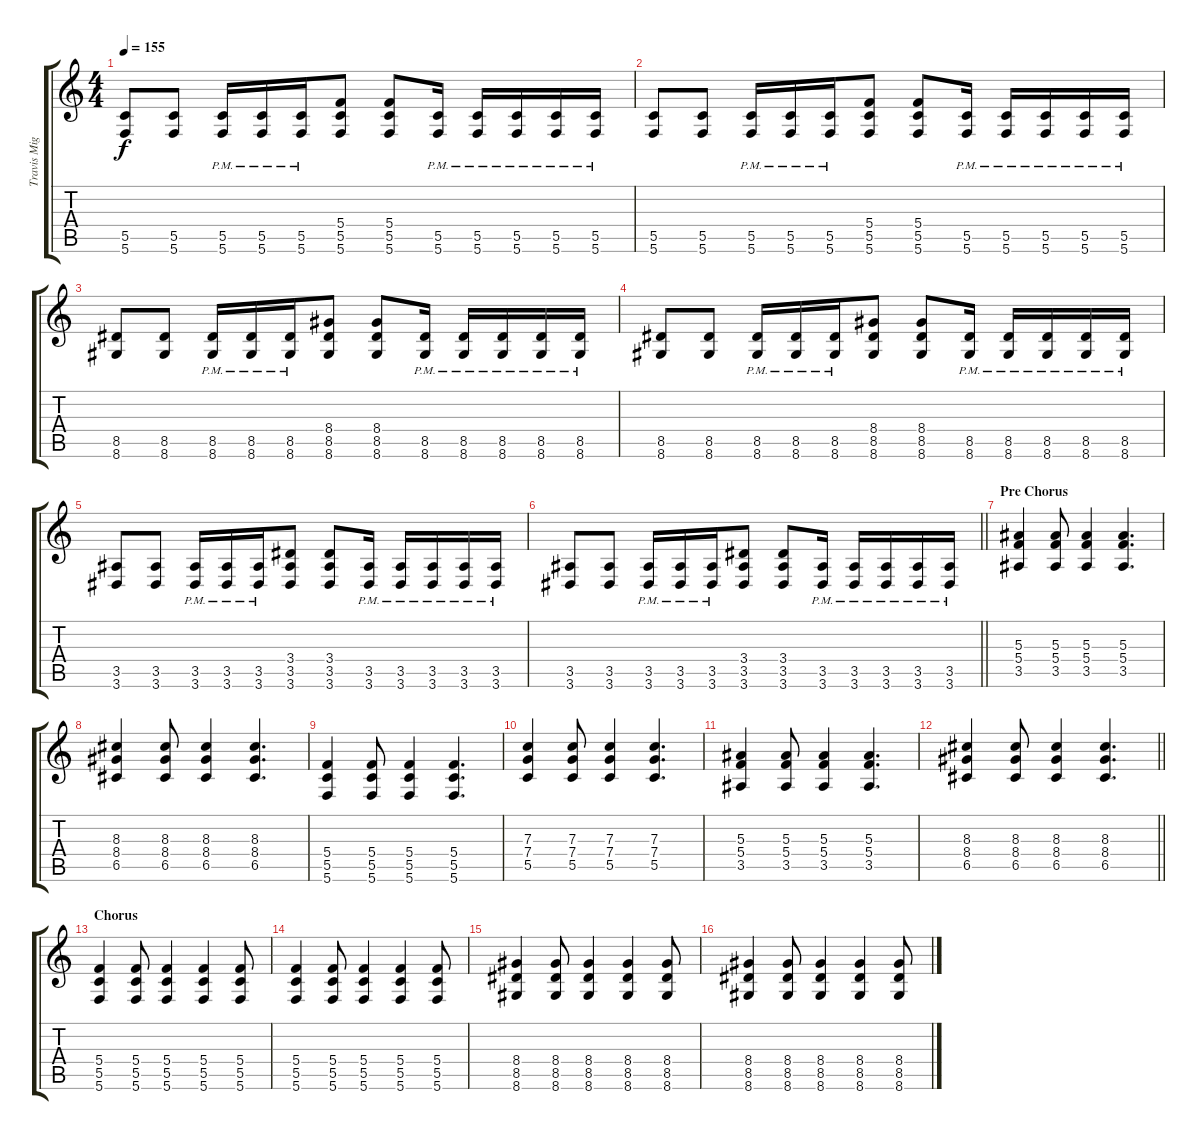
\track ("Travis Miguel" "Travis Mig") {instrument distortionguitar}
\staff {score tabs}
\tuning (D4 A3 F3 C3 G2 C2) {hide}
\ts (4 4)
\tempo 155
\clef g2
\ks c
(5.5 5.6).8{dy f} (5.5 5.6).8 (5.5{pm} 5.6{pm}).16 (5.5{pm} 5.6{pm}).16 (5.5{pm} 5.6{pm}).16 (5.4 5.5 5.6).8 (5.4 5.5 5.6).8 (5.5 5.6{pm}).16 (5.5{pm} 5.6{pm}).16 (5.5{pm} 5.6{pm}).16 (5.5{pm} 5.6{pm}).16 (5.5 5.6{pm}).16 |
(5.5 5.6).8 (5.5 5.6).8 (5.5{pm} 5.6{pm}).16 (5.5{pm} 5.6{pm}).16 (5.5{pm} 5.6{pm}).16 (5.4 5.5 5.6).8 (5.4 5.5 5.6).8 (5.5 5.6{pm}).16 (5.5{pm} 5.6{pm}).16 (5.5{pm} 5.6{pm}).16 (5.5{pm} 5.6{pm}).16 (5.5 5.6{pm}).16 |
(8.5 8.6).8 (8.5 8.6).8 (8.5{pm} 8.6{pm}).16 (8.5{pm} 8.6{pm}).16 (8.5{pm} 8.6{pm}).16 (8.4 8.5 8.6).8 (8.4 8.5 8.6).8 (8.5 8.6{pm}).16 (8.5{pm} 8.6{pm}).16 (8.5{pm} 8.6{pm}).16 (8.5{pm} 8.6{pm}).16 (8.5 8.6{pm}).16 |
(8.5 8.6).8 (8.5 8.6).8 (8.5{pm} 8.6{pm}).16 (8.5{pm} 8.6{pm}).16 (8.5{pm} 8.6{pm}).16 (8.4 8.5 8.6).8 (8.4 8.5 8.6).8 (8.5 8.6{pm}).16 (8.5{pm} 8.6{pm}).16 (8.5{pm} 8.6{pm}).16 (8.5{pm} 8.6{pm}).16 (8.5 8.6{pm}).16 |
(3.5 3.6).8 (3.5 3.6).8 (3.5{pm} 3.6{pm}).16 (3.5{pm} 3.6{pm}).16 (3.5{pm} 3.6{pm}).16 (3.4 3.5 3.6).8 (3.4 3.5 3.6).8 (3.5 3.6{pm}).16 (3.5{pm} 3.6{pm}).16 (3.5{pm} 3.6{pm}).16 (3.5{pm} 3.6{pm}).16 (3.5 3.6{pm}).16 |
\barLineRight lightlight
(3.5 3.6).8 (3.5 3.6).8 (3.5{pm} 3.6{pm}).16 (3.5{pm} 3.6{pm}).16 (3.5{pm} 3.6{pm}).16 (3.4 3.5 3.6).8 (3.4 3.5 3.6).8 (3.5 3.6{pm}).16 (3.5{pm} 3.6{pm}).16 (3.5{pm} 3.6{pm}).16 (3.5{pm} 3.6{pm}).16 (3.5 3.6{pm}).16 |
\section ("" "Pre Chorus")
(5.3 5.4 3.5).4 (5.3 5.4 3.5).8 (5.3 5.4 3.5).4 (5.3 5.4 3.5).4{d} |
(8.3 8.4 6.5).4 (8.3 8.4 6.5).8 (8.3 8.4 6.5).4 (8.3 8.4 6.5).4{d} |
(5.4 5.5 5.6).4 (5.4 5.5 5.6).8 (5.4 5.5 5.6).4 (5.4 5.5 5.6).4{d} |
(7.3 7.4 5.5).4 (7.3 7.4 5.5).8 (7.3 7.4 5.5).4 (7.3 7.4 5.5).4{d} |
(5.3 5.4 3.5).4 (5.3 5.4 3.5).8 (5.3 5.4 3.5).4 (5.3 5.4 3.5).4{d} |
\barLineRight lightlight
(8.3 8.4 6.5).4 (8.3 8.4 6.5).8 (8.3 8.4 6.5).4 (8.3 8.4 6.5).4{d} |
\section ("" "Chorus")
(5.4 5.5 5.6).4 (5.4 5.5 5.6).8 (5.4 5.5 5.6).4 (5.4 5.5 5.6).4 (5.4 5.5 5.6).8 |
(5.4 5.5 5.6).4 (5.4 5.5 5.6).8 (5.4 5.5 5.6).4 (5.4 5.5 5.6).4 (5.4 5.5 5.6).8 |
(8.4 8.5 8.6).4 (8.4 8.5 8.6).8 (8.4 8.5 8.6).4 (8.4 8.5 8.6).4 (8.4 8.5 8.6).8 |
(8.4 8.5 8.6).4 (8.4 8.5 8.6).8 (8.4 8.5 8.6).4 (8.4 8.5 8.6).4 (8.4 8.5 8.6).8
